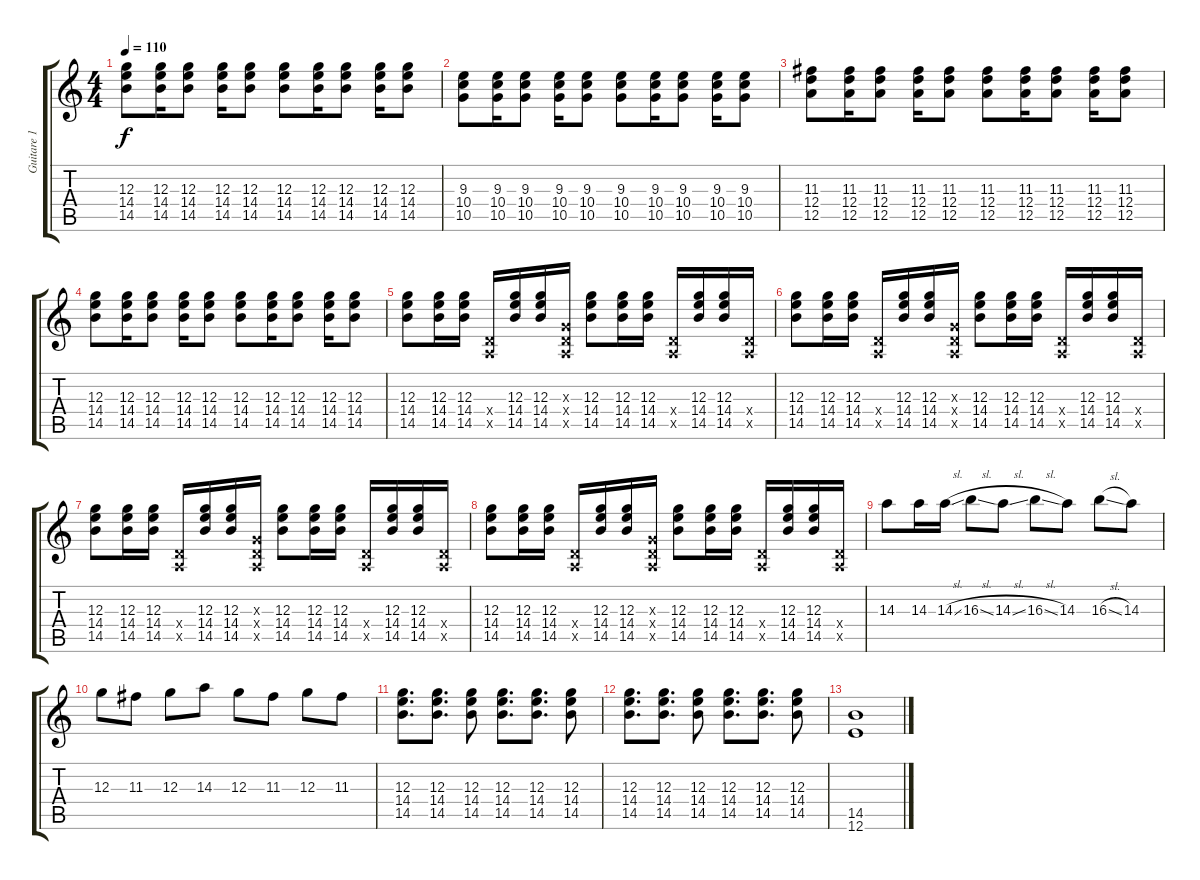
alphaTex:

\track ("Guitare 1" "Guitare 1") {instrument overdrivenguitar}
\staff {score tabs}
\tuning (E4 B3 G3 D3 A2 E2) {hide}
\ts (4 4)
\tempo 110
\clef g2
\ks c
(12.3 14.4 14.5).8{dy f} (12.3 14.4 14.5).16 (12.3 14.4 14.5).8 (12.3 14.4 14.5).16 (12.3 14.4 14.5).8 (12.3 14.4 14.5).8 (12.3 14.4 14.5).16 (12.3 14.4 14.5).8 (12.3 14.4 14.5).16 (12.3 14.4 14.5).8 |
(9.3 10.4 10.5).8 (9.3 10.4 10.5).16 (9.3 10.4 10.5).8 (9.3 10.4 10.5).16 (9.3 10.4 10.5).8 (9.3 10.4 10.5).8 (9.3 10.4 10.5).16 (9.3 10.4 10.5).8 (9.3 10.4 10.5).16 (9.3 10.4 10.5).8 |
(11.3 12.4 12.5).8 (11.3 12.4 12.5).16 (11.3 12.4 12.5).8 (11.3 12.4 12.5).16 (11.3 12.4 12.5).8 (11.3 12.4 12.5).8 (11.3 12.4 12.5).16 (11.3 12.4 12.5).8 (11.3 12.4 12.5).16 (11.3 12.4 12.5).8 |
(12.3 14.4 14.5).8 (12.3 14.4 14.5).16 (12.3 14.4 14.5).8 (12.3 14.4 14.5).16 (12.3 14.4 14.5).8 (12.3 14.4 14.5).8 (12.3 14.4 14.5).16 (12.3 14.4 14.5).8 (12.3 14.4 14.5).16 (12.3 14.4 14.5).8 |
(12.3 14.4 14.5).8{volume 10} (12.3 14.4 14.5).16 (12.3 14.4 14.5).16 (0.4{x} 0.5{x}).16 (12.3 14.4 14.5).16 (12.3 14.4 14.5).16 (0.3{x} 0.4{x} 0.5{x}).16 (12.3 14.4 14.5).8 (12.3 14.4 14.5).16 (12.3 14.4 14.5).16 (0.4{x} 0.5{x}).16 (12.3 14.4 14.5).16 (12.3 14.4 14.5).16 (0.4{x} 0.5{x}).16 |
(12.3 14.4 14.5).8 (12.3 14.4 14.5).16 (12.3 14.4 14.5).16 (0.4{x} 0.5{x}).16 (12.3 14.4 14.5).16 (12.3 14.4 14.5).16 (0.3{x} 0.4{x} 0.5{x}).16 (12.3 14.4 14.5).8 (12.3 14.4 14.5).16 (12.3 14.4 14.5).16 (0.4{x} 0.5{x}).16 (12.3 14.4 14.5).16 (12.3 14.4 14.5).16 (0.4{x} 0.5{x}).16 |
(12.3 14.4 14.5).8 (12.3 14.4 14.5).16 (12.3 14.4 14.5).16 (0.4{x} 0.5{x}).16 (12.3 14.4 14.5).16 (12.3 14.4 14.5).16 (0.3{x} 0.4{x} 0.5{x}).16 (12.3 14.4 14.5).8 (12.3 14.4 14.5).16 (12.3 14.4 14.5).16 (0.4{x} 0.5{x}).16 (12.3 14.4 14.5).16 (12.3 14.4 14.5).16 (0.4{x} 0.5{x}).16 |
(12.3 14.4 14.5).8 (12.3 14.4 14.5).16 (12.3 14.4 14.5).16 (0.4{x} 0.5{x}).16 (12.3 14.4 14.5).16 (12.3 14.4 14.5).16 (0.3{x} 0.4{x} 0.5{x}).16 (12.3 14.4 14.5).8 (12.3 14.4 14.5).16 (12.3 14.4 14.5).16 (0.4{x} 0.5{x}).16 (12.3 14.4 14.5).16 (12.3 14.4 14.5).16 (0.4{x} 0.5{x}).16 |
14.3.8 14.3.16 14.3{sl}.16 16.3{sl}.8 14.3{sl}.8 16.3{sl}.8 14.3.8 16.3{sl}.8 14.3.8 |
12.3.8 11.3.8 12.3.8 14.3.8 12.3.8 11.3.8 12.3.8 11.3.8 |
(12.3 14.4 14.5).8{d} (12.3 14.4 14.5).8{d} (12.3 14.4 14.5).8 (12.3 14.4 14.5).8{d} (12.3 14.4 14.5).8{d} (12.3 14.4 14.5).8 |
(12.3 14.4 14.5).8{d} (12.3 14.4 14.5).8{d} (12.3 14.4 14.5).8 (12.3 14.4 14.5).8{d} (12.3 14.4 14.5).8{d} (12.3 14.4 14.5).8 |
(14.5 12.6).1
